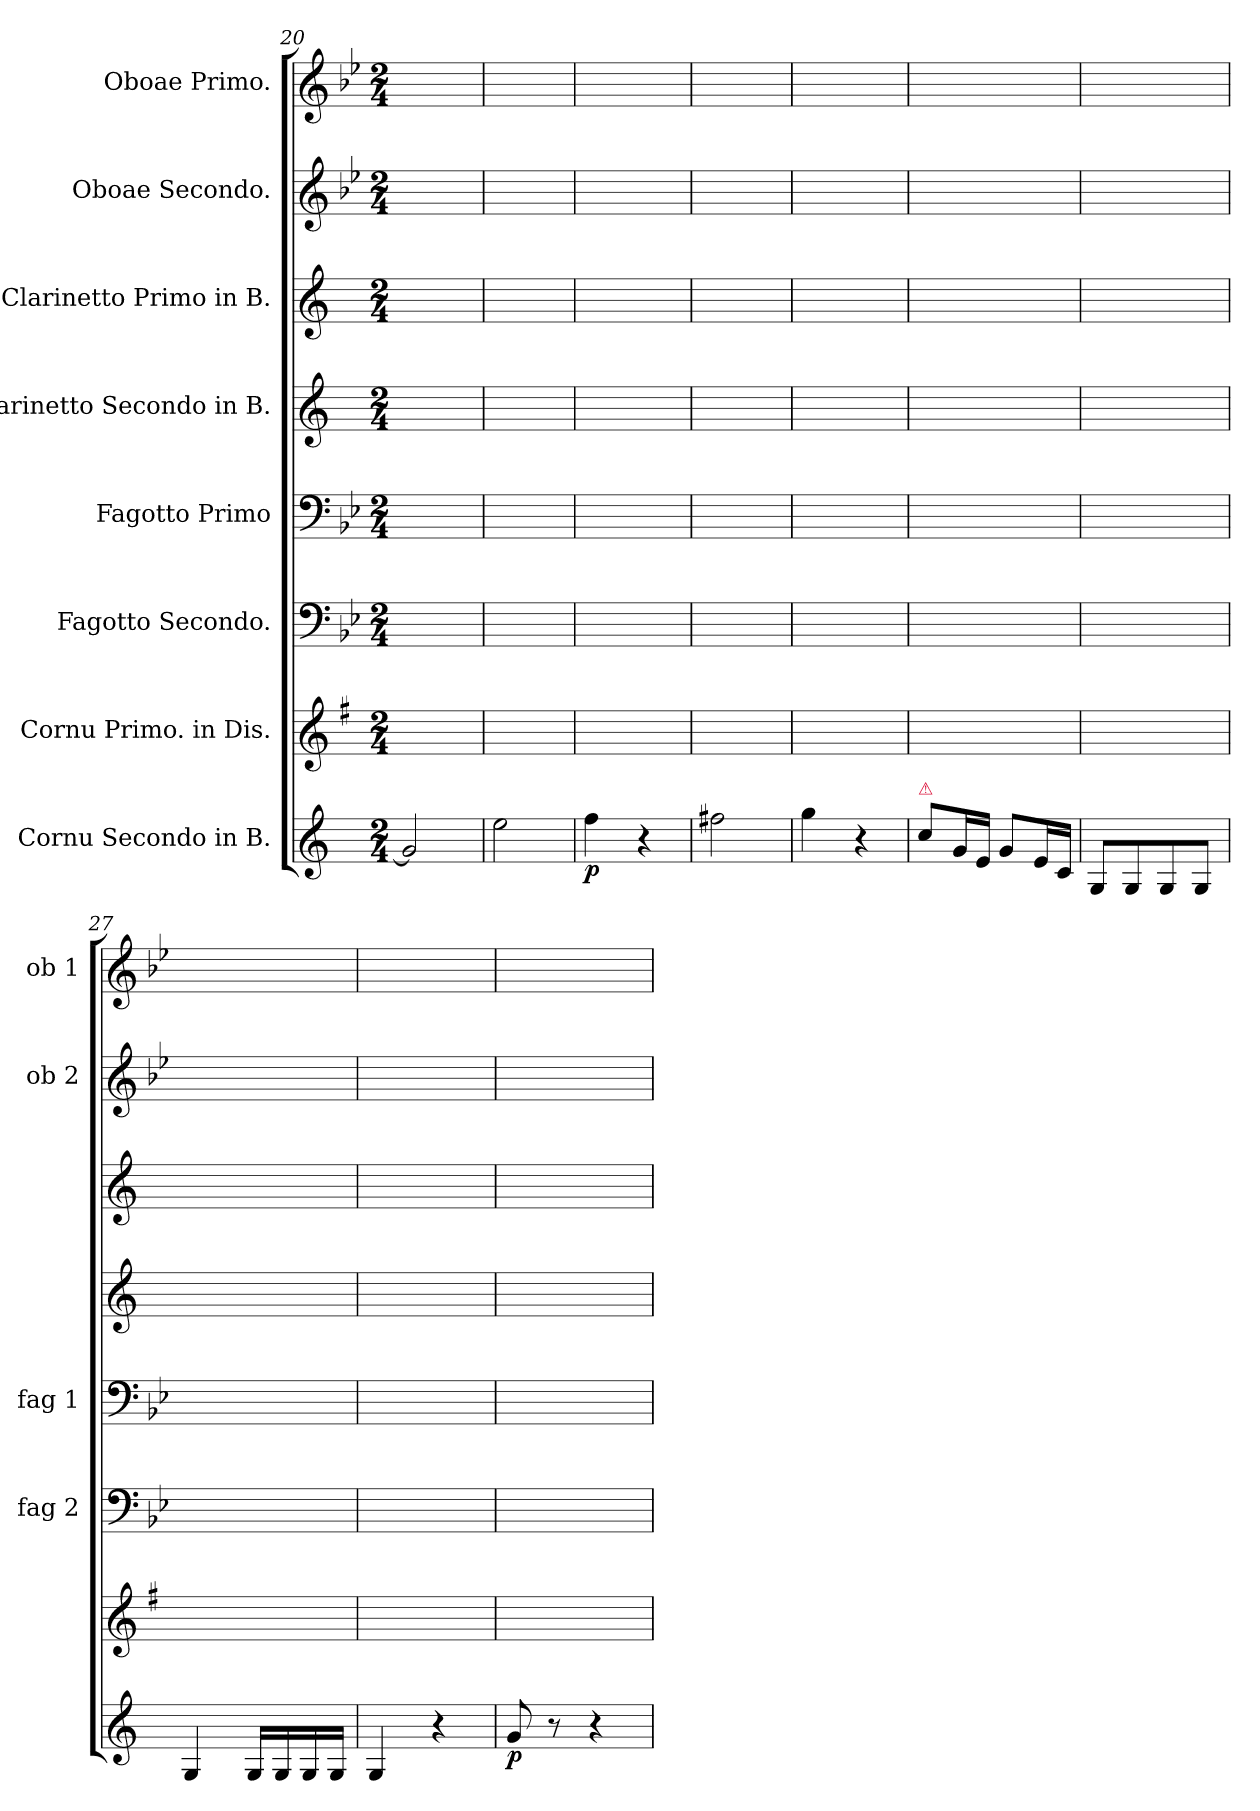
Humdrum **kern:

**kern	**dynam	**kern	**kern	**kern	**kern	**kern	**kern	**kern
*part8	*part8	*part7	*part6	*part5	*part4	*part3	*part2	*part1
*staff8	*staff8	*staff7	*staff6	*staff5	*staff4	*staff3	*staff2	*staff1
*I"Cornu Secondo in B.	*	*I"Cornu Primo. in Dis.	*I"Fagotto Secondo.	*I"Fagotto Primo	*I"Clarinetto Secondo in B.	*I"Clarinetto Primo in B.	*I"Oboae Secondo.	*I"Oboae Primo.
*	*	*	*I'fag 2	*I'fag 1	*	*	*I'ob 2	*I'ob 1
*clefG2	*	*clefG2	*clefF4	*clefF4	*clefG2	*clefG2	*clefG2	*clefG2
*ITrd1c2	*	*ITrd5c9	*	*	*ITrd1c2	*ITrd1c2	*	*
*k[b-e-]	*	*k[b-e-]	*k[b-e-]	*k[b-e-]	*k[b-e-]	*k[b-e-]	*k[b-e-]	*k[b-e-]
*M2/4	*	*M2/4	*M2/4	*M2/4	*M2/4	*M2/4	*M2/4	*M2/4
=20	=20	=20	=20	=20	=20	=20	=20	=20
2f/]	.	2ryy	2ryy	2ryy	2ryy	2ryy	2ryy	2ryy
=21	=21	=21	=21	=21	=21	=21	=21	=21
!	!LO:DY:b	!	!	!	!	!	!	!
2dd\	for	2ryy	2ryy	2ryy	2ryy	2ryy	2ryy	2ryy
=22	=22	=22	=22	=22	=22	=22	=22	=22
!	!LO:DY:b	!	!	!	!	!	!	!
4ee-\	p.	2ryy	2ryy	2ryy	2ryy	2ryy	2ryy	2ryy
4r	.	.	.	.	.	.	.	.
=23	=23	=23	=23	=23	=23	=23	=23	=23
!	!LO:DY:b	!	!	!	!	!	!	!
2een\	for	2ryy	2ryy	2ryy	2ryy	2ryy	2ryy	2ryy
=24	=24	=24	=24	=24	=24	=24	=24	=24
4ff\	.	2ryy	2ryy	2ryy	2ryy	2ryy	2ryy	2ryy
4r	.	.	.	.	.	.	.	.
=25	=25	=25	=25	=25	=25	=25	=25	=25
!LO:TX:a:color=crimson:t=⚠	!	!	!	!	!	!	!	!
!	!LO:DY:b	!	!	!	!	!	!	!
8b-\L	for	2ryy	2ryy	2ryy	2ryy	2ryy	2ryy	2ryy
16f/L	.	.	.	.	.	.	.	.
16d/JJ	.	.	.	.	.	.	.	.
8f/L	.	.	.	.	.	.	.	.
16d/L	.	.	.	.	.	.	.	.
16B-/JJ	.	.	.	.	.	.	.	.
=26	=26	=26	=26	=26	=26	=26	=26	=26
!	!LO:DY:b:rj	!	!	!	!	!	!	!
8F/L	p&colon;	2ryy	2ryy	2ryy	2ryy	2ryy	2ryy	2ryy
8F/	.	.	.	.	.	.	.	.
8F/	.	.	.	.	.	.	.	.
8F/J	.	.	.	.	.	.	.	.
=27	=27	=27	=27	=27	=27	=27	=27	=27
4F/	.	2ryy	2ryy	2ryy	2ryy	2ryy	2ryy	2ryy
!	!LO:DY:b:rj	!	!	!	!	!	!	!
16F/LL	for	.	.	.	.	.	.	.
16F/	.	.	.	.	.	.	.	.
16F/	.	.	.	.	.	.	.	.
16F/JJ	.	.	.	.	.	.	.	.
=28	=28	=28	=28	=28	=28	=28	=28	=28
4F/	.	2ryy	2ryy	2ryy	2ryy	2ryy	2ryy	2ryy
4r	.	.	.	.	.	.	.	.
=29	=29	=29	=29	=29	=29	=29	=29	=29
!	!LO:DY:b	!	!	!	!	!	!	!
8f/	p.	2ryy	2ryy	2ryy	2ryy	2ryy	2ryy	2ryy
8r	.	.	.	.	.	.	.	.
4r	.	.	.	.	.	.	.	.
=	=	=	=	=	=	=	=	=
*-	*-	*-	*-	*-	*-	*-	*-	*-
